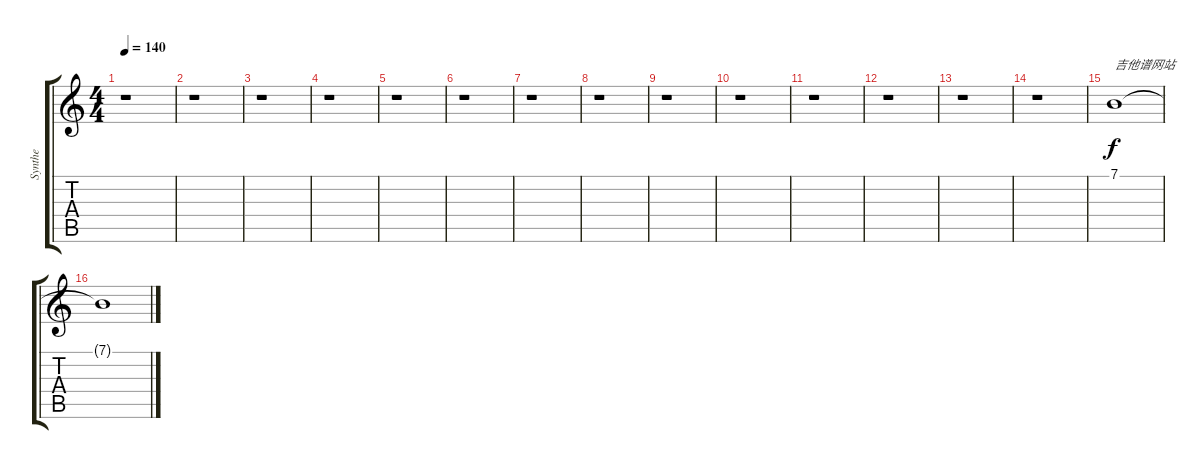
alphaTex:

\track ("Synthe" "Synthe") {instrument honkytonkpiano}
\staff {score tabs}
\tuning (E4 B3 G3 D3 A2 E2) {hide}
\ts (4 4)
\tempo 140
\clef g2
\ks c
r.1{dy f instrument honkytonkpiano} |
r.1 |
r.1 |
r.1 |
r.1 |
r.1 |
r.1 |
r.1 |
r.1 |
r.1 |
r.1 |
r.1 |
r.1 |
r.1 |
7.1.1{txt "吉他谱网站"} |
7.1{t}.1
